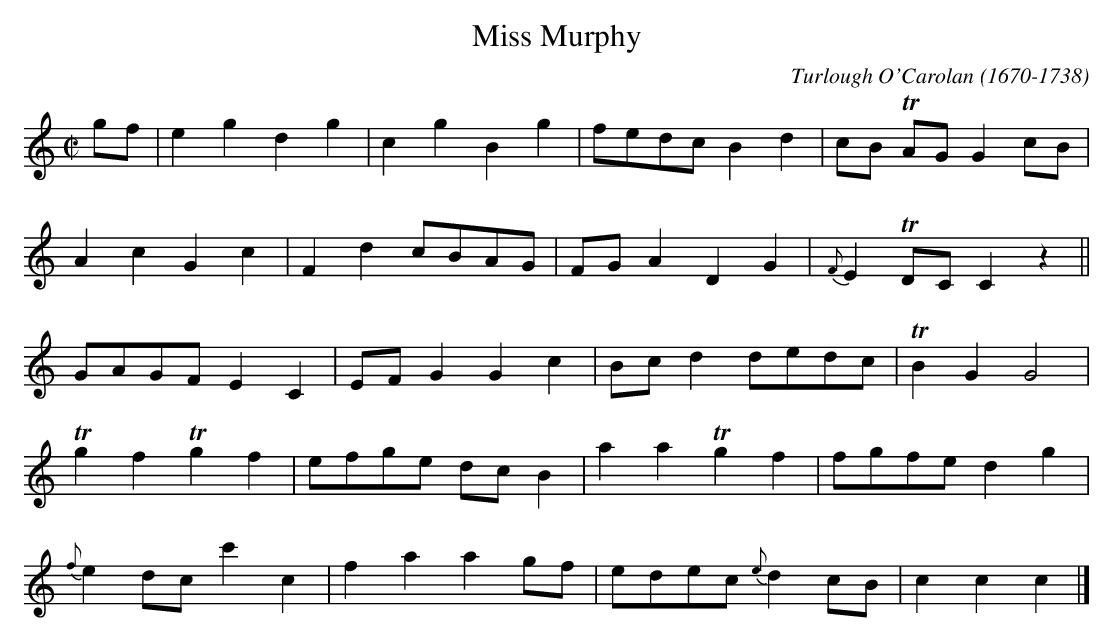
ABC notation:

X:1occ
T:Miss Murphy
C:Turlough O'Carolan (1670-1738)
M:C|
L:1/8
K:C
C:ALLEGHRETTO
gf|e2g2d2g2|c2g2B2g2|fedc B2d2|cB TAG G2cB|
A2c2G2c2|F2d2cBAG|FG A2D2G2|{F}E2 TDC C2z2||
GAGF E2C2|EF G2G2c2|Bc d2dedc| TB2G2G4|
 Tg2f2 Tg2f2|efge dc B2|a2a2 Tg2f2|fgfe d2g2|
{f}e2dc c'2c2|f2a2a2gf|edec {e}d2cB|c2c2c2|]
